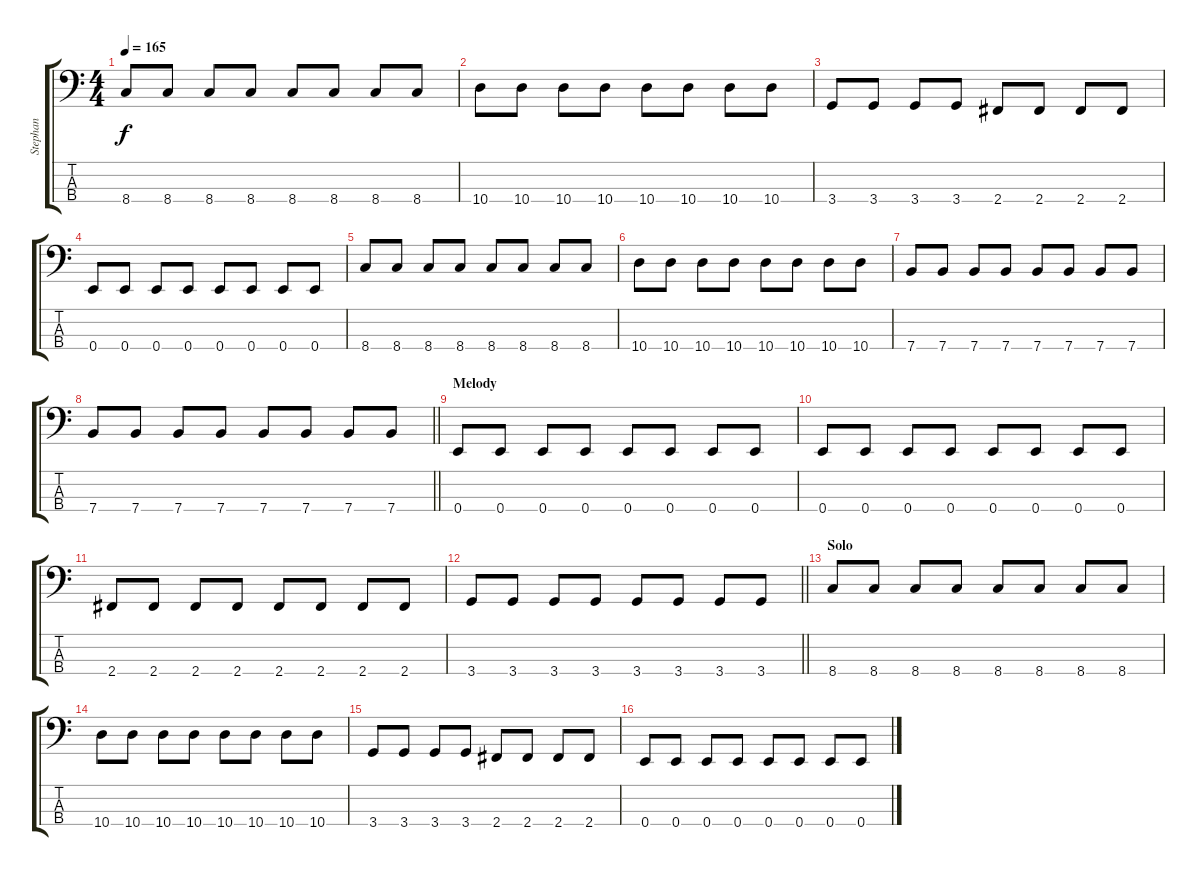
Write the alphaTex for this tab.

\track ("Stephan" "Stephan") {instrument electricbasspick}
\staff {score tabs}
\tuning (G2 D2 A1 E1) {hide}
\ts (4 4)
\tempo 165
\clef f4
\ks c
8.4.8{dy f} 8.4.8 8.4.8 8.4.8 8.4.8 8.4.8 8.4.8 8.4.8 |
10.4.8 10.4.8 10.4.8 10.4.8 10.4.8 10.4.8 10.4.8 10.4.8 |
3.4.8 3.4.8 3.4.8 3.4.8 2.4.8 2.4.8 2.4.8 2.4.8 |
0.4.8 0.4.8 0.4.8 0.4.8 0.4.8 0.4.8 0.4.8 0.4.8 |
8.4.8 8.4.8 8.4.8 8.4.8 8.4.8 8.4.8 8.4.8 8.4.8 |
10.4.8 10.4.8 10.4.8 10.4.8 10.4.8 10.4.8 10.4.8 10.4.8 |
7.4.8 7.4.8 7.4.8 7.4.8 7.4.8 7.4.8 7.4.8 7.4.8 |
\barLineRight lightlight
7.4.8 7.4.8 7.4.8 7.4.8 7.4.8 7.4.8 7.4.8 7.4.8 |
\section ("" "Melody")
0.4.8 0.4.8 0.4.8 0.4.8 0.4.8 0.4.8 0.4.8 0.4.8 |
0.4.8 0.4.8 0.4.8 0.4.8 0.4.8 0.4.8 0.4.8 0.4.8 |
2.4.8 2.4.8 2.4.8 2.4.8 2.4.8 2.4.8 2.4.8 2.4.8 |
\barLineRight lightlight
3.4.8 3.4.8 3.4.8 3.4.8 3.4.8 3.4.8 3.4.8 3.4.8 |
\section ("" "Solo")
8.4.8 8.4.8 8.4.8 8.4.8 8.4.8 8.4.8 8.4.8 8.4.8 |
10.4.8 10.4.8 10.4.8 10.4.8 10.4.8 10.4.8 10.4.8 10.4.8 |
3.4.8 3.4.8 3.4.8 3.4.8 2.4.8 2.4.8 2.4.8 2.4.8 |
0.4.8 0.4.8 0.4.8 0.4.8 0.4.8 0.4.8 0.4.8 0.4.8
